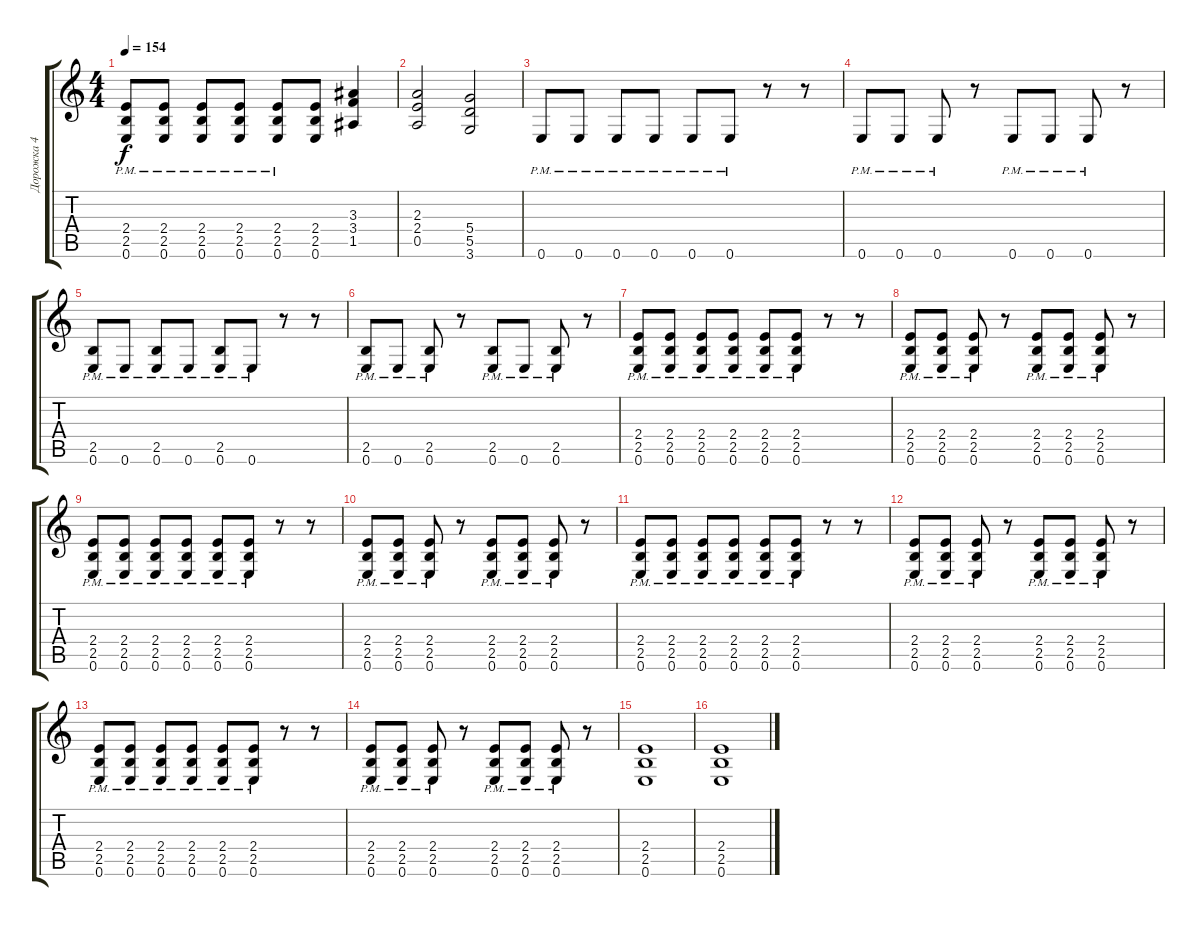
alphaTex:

\track ("Дорожка 4" "Дорожка 4") {instrument distortionguitar}
\staff {score tabs}
\tuning (E4 B3 G3 D3 A2 E2) {hide}
\ts (4 4)
\tempo 154
\clef g2
\ks c
(2.4{pm} 2.5{pm} 0.6{pm}).8{dy f} (2.4{pm} 2.5{pm} 0.6{pm}).8 (2.4{pm} 2.5{pm} 0.6{pm}).8 (2.4{pm} 2.5{pm} 0.6{pm}).8 (2.4{pm} 2.5{pm} 0.6{pm}).8 (2.4 2.5 0.6).8 (3.3 3.4 1.5).4 |
(2.3 2.4 0.5).2 (5.4 5.5 3.6).2 |
0.6{pm}.8 0.6{pm}.8 0.6{pm}.8 0.6{pm}.8 0.6{pm}.8 0.6{pm}.8 r.8 r.8 |
0.6{pm}.8 0.6{pm}.8 0.6{pm}.8 r.8 0.6{pm}.8 0.6{pm}.8 0.6{pm}.8 r.8 |
(2.5 0.6{pm}).8 0.6{pm}.8 (2.5 0.6{pm}).8 0.6{pm}.8 (2.5 0.6{pm}).8 0.6{pm}.8 r.8 r.8 |
(2.5 0.6{pm}).8 0.6{pm}.8 (2.5 0.6{pm}).8 r.8 (2.5 0.6{pm}).8 0.6{pm}.8 (2.5 0.6{pm}).8 r.8 |
(2.4 2.5 0.6{pm}).8 (2.4 2.5 0.6{pm}).8 (2.4 2.5 0.6{pm}).8 (2.4 2.5 0.6{pm}).8 (2.4 2.5 0.6{pm}).8 (2.4 2.5 0.6{pm}).8 r.8 r.8 |
(2.4 2.5 0.6{pm}).8 (2.4 2.5 0.6{pm}).8 (2.4 2.5 0.6{pm}).8 r.8 (2.4 2.5 0.6{pm}).8 (2.4 2.5 0.6{pm}).8 (2.4 2.5 0.6{pm}).8 r.8 |
(2.4 2.5 0.6{pm}).8 (2.4 2.5 0.6{pm}).8 (2.4 2.5 0.6{pm}).8 (2.4 2.5 0.6{pm}).8 (2.4 2.5 0.6{pm}).8 (2.4 2.5 0.6{pm}).8 r.8 r.8 |
(2.4 2.5 0.6{pm}).8 (2.4 2.5 0.6{pm}).8 (2.4 2.5 0.6{pm}).8 r.8 (2.4 2.5 0.6{pm}).8 (2.4 2.5 0.6{pm}).8 (2.4 2.5 0.6{pm}).8 r.8 |
(2.4 2.5 0.6{pm}).8 (2.4 2.5 0.6{pm}).8 (2.4 2.5 0.6{pm}).8 (2.4 2.5 0.6{pm}).8 (2.4 2.5 0.6{pm}).8 (2.4 2.5 0.6{pm}).8 r.8 r.8 |
(2.4 2.5 0.6{pm}).8 (2.4 2.5 0.6{pm}).8 (2.4 2.5 0.6{pm}).8 r.8 (2.4 2.5 0.6{pm}).8 (2.4 2.5 0.6{pm}).8 (2.4 2.5 0.6{pm}).8 r.8 |
(2.4 2.5 0.6{pm}).8 (2.4 2.5 0.6{pm}).8 (2.4 2.5 0.6{pm}).8 (2.4 2.5 0.6{pm}).8 (2.4 2.5 0.6{pm}).8 (2.4 2.5 0.6{pm}).8 r.8 r.8 |
(2.4 2.5 0.6{pm}).8 (2.4 2.5 0.6{pm}).8 (2.4 2.5 0.6{pm}).8 r.8 (2.4 2.5 0.6{pm}).8 (2.4 2.5 0.6{pm}).8 (2.4 2.5 0.6{pm}).8 r.8 |
(2.4 2.5 0.6).1 |
(2.4 2.5 0.6).1
